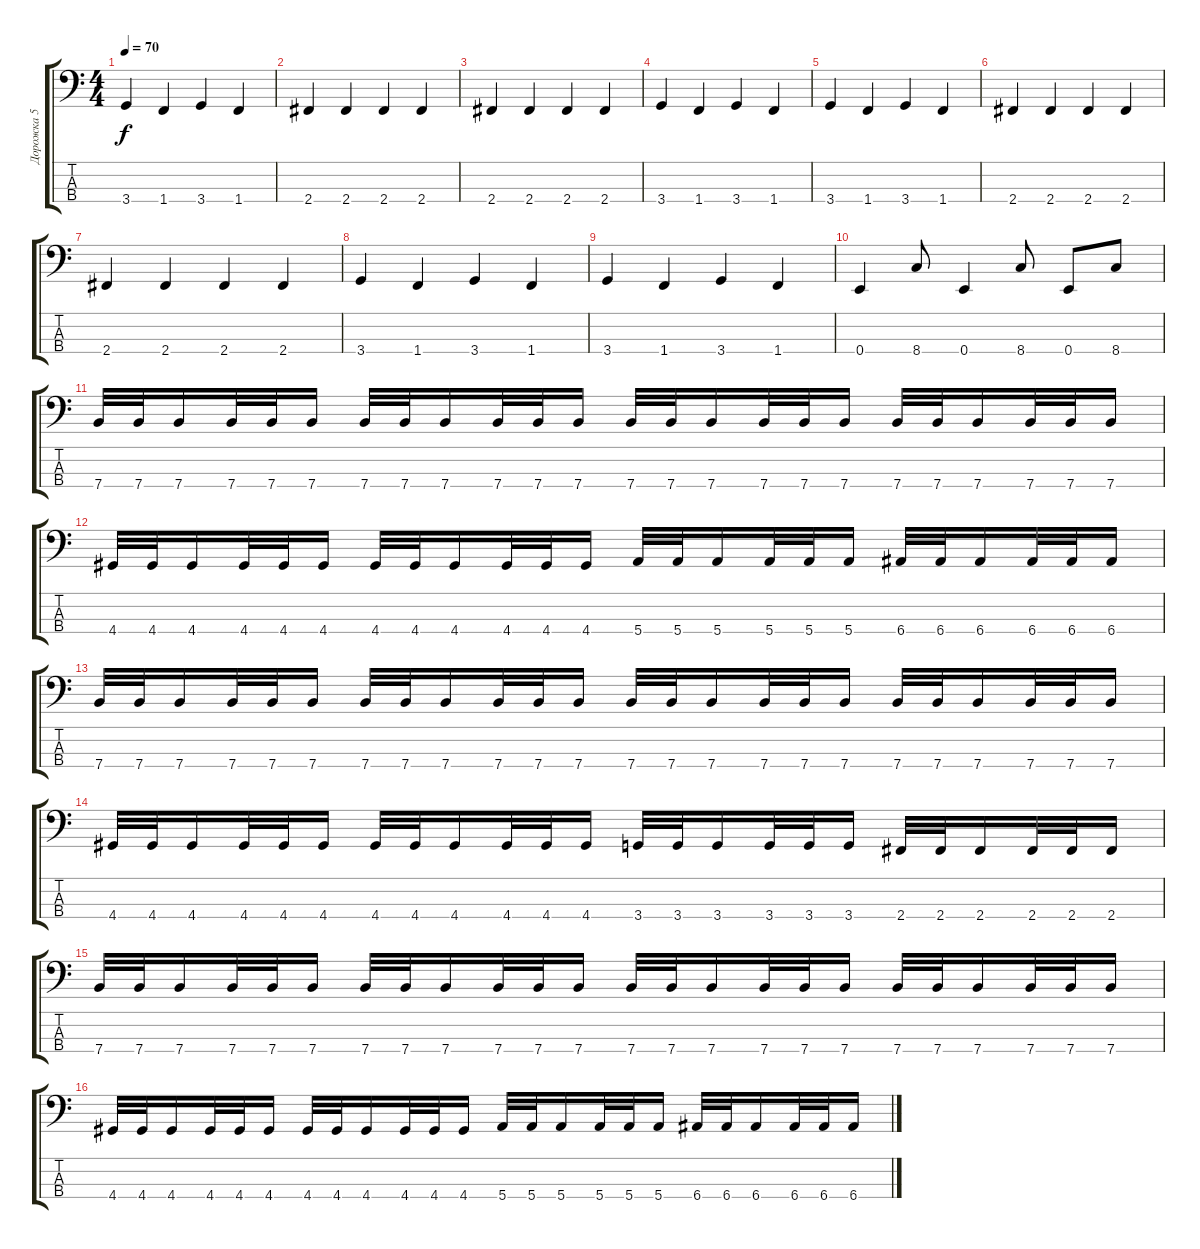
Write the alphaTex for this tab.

\track ("Дорожка 5" "Дорожка 5") {instrument electricbassfinger}
\staff {score tabs}
\tuning (G2 D2 A1 E1) {hide}
\ts (4 4)
\tempo 70
\clef f4
\ks c
3.4.4{dy f} 1.4.4 3.4.4 1.4.4 |
2.4.4 2.4.4 2.4.4 2.4.4 |
2.4.4 2.4.4 2.4.4 2.4.4 |
3.4.4 1.4.4 3.4.4 1.4.4 |
3.4.4 1.4.4 3.4.4 1.4.4 |
2.4.4 2.4.4 2.4.4 2.4.4 |
2.4.4 2.4.4 2.4.4 2.4.4 |
3.4.4 1.4.4 3.4.4 1.4.4 |
3.4.4 1.4.4 3.4.4 1.4.4 |
0.4.4 8.4.8 0.4.4 8.4.8 0.4.8 8.4.8 |
7.4.32 7.4.32 7.4.16 7.4.32 7.4.32 7.4.16 7.4.32 7.4.32 7.4.16 7.4.32 7.4.32 7.4.16 7.4.32 7.4.32 7.4.16 7.4.32 7.4.32 7.4.16 7.4.32 7.4.32 7.4.16 7.4.32 7.4.32 7.4.16 |
4.4.32 4.4.32 4.4.16 4.4.32 4.4.32 4.4.16 4.4.32 4.4.32 4.4.16 4.4.32 4.4.32 4.4.16 5.4.32 5.4.32 5.4.16 5.4.32 5.4.32 5.4.16 6.4.32 6.4.32 6.4.16 6.4.32 6.4.32 6.4.16 |
7.4.32 7.4.32 7.4.16 7.4.32 7.4.32 7.4.16 7.4.32 7.4.32 7.4.16 7.4.32 7.4.32 7.4.16 7.4.32 7.4.32 7.4.16 7.4.32 7.4.32 7.4.16 7.4.32 7.4.32 7.4.16 7.4.32 7.4.32 7.4.16 |
4.4.32 4.4.32 4.4.16 4.4.32 4.4.32 4.4.16 4.4.32 4.4.32 4.4.16 4.4.32 4.4.32 4.4.16 3.4.32 3.4.32 3.4.16 3.4.32 3.4.32 3.4.16 2.4.32 2.4.32 2.4.16 2.4.32 2.4.32 2.4.16 |
7.4.32 7.4.32 7.4.16 7.4.32 7.4.32 7.4.16 7.4.32 7.4.32 7.4.16 7.4.32 7.4.32 7.4.16 7.4.32 7.4.32 7.4.16 7.4.32 7.4.32 7.4.16 7.4.32 7.4.32 7.4.16 7.4.32 7.4.32 7.4.16 |
4.4.32 4.4.32 4.4.16 4.4.32 4.4.32 4.4.16 4.4.32 4.4.32 4.4.16 4.4.32 4.4.32 4.4.16 5.4.32 5.4.32 5.4.16 5.4.32 5.4.32 5.4.16 6.4.32 6.4.32 6.4.16 6.4.32 6.4.32 6.4.16
